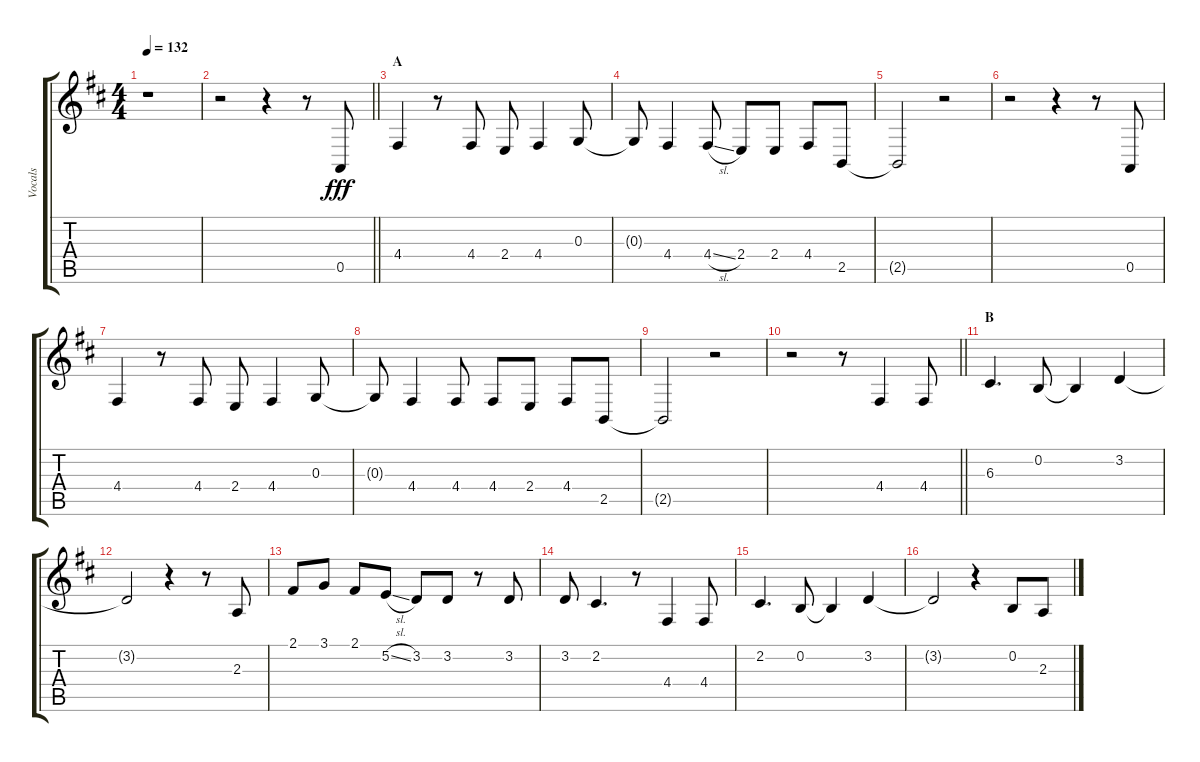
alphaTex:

\track ("Vocals" "Vocals") {instrument voiceoohs}
\staff {score tabs}
\tuning (E4 B3 G3 D3 A2 E2) {hide}
\ts (4 4)
\tempo 132
\clef g2
\ks d
r.1{dy fff} |
\barLineRight lightlight
r.2 r.4 r.8 0.5.8 |
\section ("" "A")
4.4.4 r.8 4.4.8 2.4.8 4.4.4 0.3.8 |
0.3{t}.8 4.4.4 4.4{sl}.8 2.4.8 2.4.8 4.4.8 2.5.8 |
2.5{t}.2 r.2 |
r.2 r.4 r.8 0.5.8 |
4.4.4 r.8 4.4.8 2.4.8 4.4.4 0.3.8 |
0.3{t}.8 4.4.4 4.4.8 4.4.8 2.4.8 4.4.8 2.5.8 |
2.5{t}.2 r.2 |
\barLineRight lightlight
r.2 r.8 4.4.4 4.4.8 |
\section ("" "B")
6.3.4{d} 0.2.8 0.2{t}.4 3.2.4 |
3.2{t}.2 r.4 r.8 2.3.8 |
2.1.8 3.1.8 2.1.8 5.2{sl}.8 3.2.8 3.2.8 r.8 3.2.8 |
3.2.8 2.2.4{d} r.8 4.4.4 4.4.8 |
2.2.4{d} 0.2.8 0.2{t}.4 3.2.4 |
3.2{t}.2 r.4 0.2.8 2.3{sl}.8
